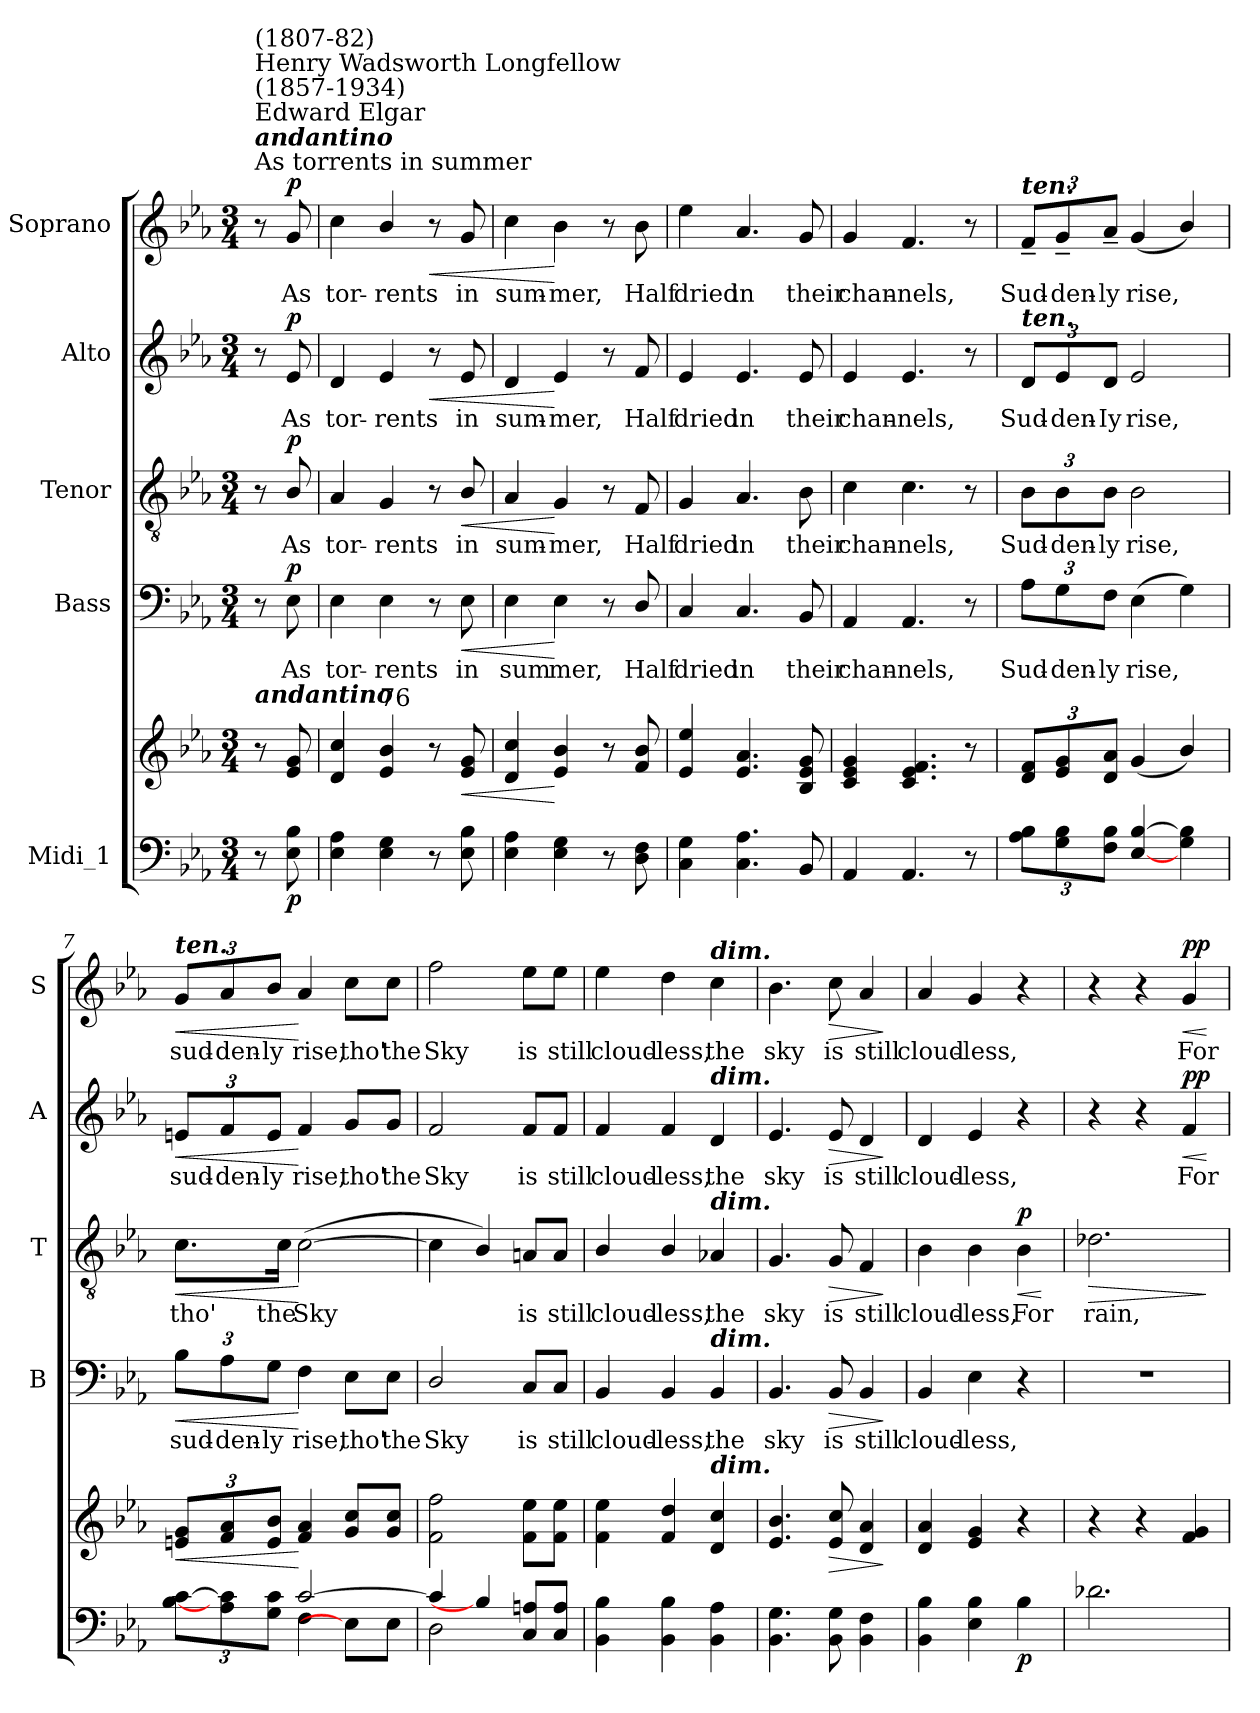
**kern	**kern	**dynam	**kern	**text	**dynam	**kern	**text	**dynam	**kern	**text	**dynam	**kern	**text	**dynam
*part5	*part5	*part5	*part4	*part4	*part4	*part3	*part3	*part3	*part2	*part2	*part2	*part1	*part1	*part1
*staff6	*staff5	*staff5/6	*staff4	*staff4	*staff4	*staff3	*staff3	*staff3	*staff2	*staff2	*staff2	*staff1	*staff1	*staff1
*I"Midi_1	*	*	*I"Bass	*	*	*I"Tenor	*	*	*I"Alto	*	*	*I"Soprano	*	*
*	*	*	*I'B	*	*	*I'T	*	*	*I'A	*	*	*I'S	*	*
*clefF4	*clefG2	*	*clefF4	*	*	*clefGv2	*	*	*clefG2	*	*	*clefG2	*	*
*k[b-e-a-]	*k[b-e-a-]	*	*k[b-e-a-]	*	*	*k[b-e-a-]	*	*	*k[b-e-a-]	*	*	*k[b-e-a-]	*	*
*E-:	*E-:	*	*E-:	*	*	*E-:	*	*	*E-:	*	*	*E-:	*	*
*M3/4	*M3/4	*	*M3/4	*	*	*M3/4	*	*	*M3/4	*	*	*M3/4	*	*
*MM95	*MM95	*	*MM95	*	*	*MM95	*	*	*MM95	*	*	*MM76	*	*
=1	=1	=1	=1	=1	=1	=1	=1	=1	=1	=1	=1	=1	=1	=1
!	!	!	!	!	!	!	!	!	!	!	!	!LO:TX:a:t=As torrents in summer	!	!
!	!	!	!	!	!	!	!	!	!	!	!	!LO:TX:a:Bi:t=andantino	!	!
!	!	!	!	!	!	!	!	!	!	!	!	!LO:TX:a:t=Edward Elgar	!	!
!	!	!	!	!	!	!	!	!	!	!	!	!LO:TX:a:t=(1857-1934)	!	!
!	!	!	!	!	!	!	!	!	!	!	!	!LO:TX:a:t=Henry Wadsworth Longfellow	!	!
!	!	!	!	!	!	!	!	!	!	!	!	!LO:TX:a:t=(1807-82)	!	!
!	!LO:TX:a:Bi:t=andantino	!	!	!	!	!	!	!	!	!	!	!	!	!
8r	8r	.	8r	.	.	8r	.	.	8r	.	.	8r	.	.
!	!	!LO:DY:b=2	!	!LO:LY:b	!LO:DY:b	!	!LO:LY:b	!LO:DY:b	!	!LO:LY:b	!LO:DY:b	!	!LO:LY:b	!LO:DY:b
8E-\ 8B-\	8e-/ 8g/	p	8E-\	As	p	8B-/	As	p	8e-/	As	p	8g/	As	p
=2	=2	=2	=2	=2	=2	=2	=2	=2	=2	=2	=2	=2	=2	=2
!	!	!	!	!LO:LY:b	!	!	!LO:LY:b	!	!	!LO:LY:b	!	!	!LO:LY:b	!
4E-\ 4A-\	4d/ 4cc/	.	4E-\	tor-	.	4A-/	tor-	.	4d/	tor-	.	4cc\	tor-	.
!	!LO:TX:a:t=76	!	!	!	!	!	!	!	!	!	!	!	!	!
!	!	!	!	!LO:LY:b	!	!	!LO:LY:b	!	!	!LO:LY:b	!	!	!LO:LY:b	!
4E-\ 4G\	4e-/ 4b-/	.	4E-\	-rents	.	4G/	-rents	.	4e-/	-rents	.	4b-/	-rents	.
!	!	!	!	!	!	!	!	!	!	!	!LO:HP:b	!	!	!LO:HP:b
8r	8r	.	8r	.	.	8r	.	.	8r	.	<	8r	.	<
!	!	!LO:HP:b	!	!LO:LY:b	!LO:HP:b	!	!LO:LY:b	!LO:HP:b	!	!LO:LY:b	!	!	!LO:LY:b	!
8E-\ 8B-\	8e-/ 8g/	<	8E-\	in	<	8B-/	in	<	8e-/	in	.	8g/	in	.
=3	=3	=3	=3	=3	=3	=3	=3	=3	=3	=3	=3	=3	=3	=3
!	!	!	!	!LO:LY:b	!	!	!LO:LY:b	!	!	!LO:LY:b	!	!	!LO:LY:b	!
4E-\ 4A-\	4d/ 4cc/	.	4E-\	sum	.	4A-/	sum-	.	4d/	sum-	.	4cc\	sum-	.
!	!	!	!	!LO:LY:b	!	!	!LO:LY:b	!	!	!LO:LY:b	!	!	!LO:LY:b	!
4E-\ 4G\	4e-/ 4b-/	[	4E-\	mer,	[	4G/	-mer,	[	4e-/	-mer,	[	4b-\	-mer,	[
8r	8r	.	8r	.	.	8r	.	.	8r	.	.	8r	.	.
!	!	!	!	!LO:LY:b	!	!	!LO:LY:b	!	!	!LO:LY:b	!	!	!LO:LY:b	!
8D\ 8F\	8f/ 8b-/	.	8D/	Half	.	8F/	Half	.	8f/	Half	.	8b-\	Half	.
=4	=4	=4	=4	=4	=4	=4	=4	=4	=4	=4	=4	=4	=4	=4
!	!	!	!	!LO:LY:b	!	!	!LO:LY:b	!	!	!LO:LY:b	!	!	!LO:LY:b	!
4C\ 4G\	4e-/ 4ee-/	.	4C/	dried	.	4G/	dried	.	4e-/	dried	.	4ee-\	dried	.
!	!	!	!	!LO:LY:b	!	!	!LO:LY:b	!	!	!LO:LY:b	!	!	!LO:LY:b	!
4.C\ 4.A-\	4.e-/ 4.a-/	.	4.C/	in	.	4.A-/	in	.	4.e-/	in	.	4.a-/	in	.
!	!	!	!	!LO:LY:b	!	!	!LO:LY:b	!	!	!LO:LY:b	!	!	!LO:LY:b	!
8BB-/	8B-/ 8e-/ 8g/	.	8BB-/	their	.	8B-\	their	.	8e-/	their	.	8g/	their	.
=5	=5	=5	=5	=5	=5	=5	=5	=5	=5	=5	=5	=5	=5	=5
!	!	!	!	!LO:LY:b	!	!	!LO:LY:b	!	!	!LO:LY:b	!	!	!LO:LY:b	!
4AA-/	4c/ 4e-/ 4g/	.	4AA-/	chan-	.	4c\	chan-	.	4e-/	chan-	.	4g/	chan-	.
!	!	!	!	!LO:LY:b	!	!	!LO:LY:b	!	!	!LO:LY:b	!	!	!LO:LY:b	!
4.AA-/	4.c/ 4.e-/ 4.f/	.	4.AA-/	-nels,	.	4.c\	-nels,	.	4.e-/	-nels,	.	4.f/	-nels,	.
8r	8r	.	8r	.	.	8r	.	.	8r	.	.	8r	.	.
=6	=6	=6	=6	=6	=6	=6	=6	=6	=6	=6	=6	=6	=6	=6
*Xbrackettup	*Xbrackettup	*	*Xbrackettup	*	*	*	*	*	*	*	*	*	*	*
!	!	!	!	!LO:LY:b	!	!	!	!	!	!	!	!	!	!
*	*	*	*	*	*	*Xbrackettup	*	*	*	*	*	*	*	*
!	!	!	!	!	!	!	!LO:LY:b	!	!	!	!	!	!	!
*	*	*	*	*	*	*	*	*	*Xbrackettup	*	*	*	*	*
!	!	!	!	!	!	!	!	!	!	!LO:LY:b	!	!	!	!
*	*	*	*	*	*	*	*	*	*	*	*	*Xbrackettup	*	*
!	!	!	!	!	!	!	!	!	!	!	!	!LO:TX:a:Bi:t=ten.	!	!
!	!	!	!	!	!	!	!	!	!LO:TX:a:Bi:t=ten.	!	!	!	!	!
!	!	!	!	!	!	!	!	!	!	!	!	!	!LO:LY:b	!
12A-\ 12B-\L	12d/ 12f/L	.	12A-\L	Sud-	.	12B-\L	Sud-	.	12d/L	Sud-	.	12f~/L	Sud-	.
!	!	!	!	!LO:LY:b	!	!	!LO:LY:b	!	!	!LO:LY:b	!	!	!LO:LY:b	!
12G\ 12B-\	12e-/ 12g/	.	12G\	-den-	.	12B-\	-den-	.	12e-/	-den-	.	12g~/	-den-	.
!	!	!	!	!LO:LY:b	!	!	!LO:LY:b	!	!	!LO:LY:b	!	!	!LO:LY:b	!
12F\ 12B-\J	12d/ 12a-/J	.	12F\J	-ly	.	12B-\J	-ly	.	12d/J	-Iy	.	12a-~/J	-ly	.
!	!	!	!	!LO:LY:b	!	!	!LO:LY:b	!	!	!LO:LY:b	!	!	!LO:LY:b	!
[4E-/ [4B-/	(<4g/	.	(>4E-\	rise,	.	2B-\	rise,	.	2e-/	rise,	.	(<4g/	rise,	.
4G\ 4B-\]	4b-/)	.	4G\)	.	.	.	.	.	.	.	.	4b-/)	.	.
!!LO:PB:g=z
=7	=7	=7	=7	=7	=7	=7	=7	=7	=7	=7	=7	=7	=7	=7
*	*	*	*	*	*	*	*	*	*	*	*	*MM76	*	*
*^	*	*	*	*	*	*	*	*	*	*	*	*	*	*
!	!	!	!	!	!	!	!	!	!	!	!	!	!LO:TX:a:Bi:t=ten.	!	!
!	!	!	!LO:HP:b	!	!LO:LY:b	!LO:HP:b	!	!LO:LY:b	!LO:HP:b	!	!LO:LY:b	!LO:HP:b	!	!LO:LY:b	!LO:HP:b
4ryy	[12B-\ [12c\L	12en/ 12g/L	<	12B-\L	sud-	<	8.c\L	tho'	<	12en/L	sud-	<	12g/L	sud-	<
!	!	!	!	!	!LO:LY:b	!	!	!	!	!	!LO:LY:b	!	!	!LO:LY:b	!
.	12A-\ 12c\]	12f/ 12a-/	.	12A-\	-den-	.	.	.	.	12f/	-den-	.	12a-/	-den-	.
!	!	!	!	!	!LO:LY:b	!	!	!	!	!	!LO:LY:b	!	!	!LO:LY:b	!
.	12G\ 12c\J	12e/ 12b-/J	.	12G\J	-ly	.	.	.	.	12e/J	-ly	.	12b-/J	-ly	.
!	!	!	!	!	!	!	!	!LO:LY:b	!	!	!	!	!	!	!
.	.	.	.	.	.	.	16c\Jk	the	.	.	.	.	.	.	.
!	!	!	!	!	!LO:LY:b	!	!	!LO:LY:b	!	!	!LO:LY:b	!	!	!LO:LY:b	!
[2c/	4F\	4f/ 4a-/	[	4F\	rise,	[	(>[2c\	Sky	[	4f/	rise,	[	4a-/	rise,	[
!	!	!	!	!	!LO:LY:b	!	!	!	!	!	!LO:LY:b	!	!	!LO:LY:b	!
.	8E-i\L]	8g/ 8cc/L	.	8E-\L	tho'	.	.	.	.	8g/L	tho'	.	8cc\L	tho'	.
!	!	!	!	!	!LO:LY:b	!	!	!	!	!	!LO:LY:b	!	!	!LO:LY:b	!
.	8E-\J	8g/ 8cc/J	.	8E-\J	the	.	.	.	.	8g/J	the	.	8cc\J	the	.
=8	=8	=8	=8	=8	=8	=8	=8	=8	=8	=8	=8	=8	=8	=8	=8
!	!	!	!	!	!LO:LY:b	!	!	!	!	!	!LO:LY:b	!	!	!LO:LY:b	!
4c/]	2D\	2f\ 2ff\	.	2D/	Sky	.	4c\]	.	.	2f/	Sky	.	2ff\	Sky	.
4B-/]	.	.	.	.	.	.	4B-/)	.	.	.	.	.	.	.	.
!	!	!	!	!	!LO:LY:b	!	!	!LO:LY:b	!	!	!LO:LY:b	!	!	!LO:LY:b	!
8C/ 8An/L	4ryy	8f\ 8ee-\L	.	8C/L	is	.	8An/L	is	.	8f/L	is	.	8ee-\L	is	.
!	!	!	!	!	!LO:LY:b	!	!	!LO:LY:b	!	!	!LO:LY:b	!	!	!LO:LY:b	!
8C/ 8A/J	.	8f\ 8ee-\J	.	8C/J	still	.	8A/J	still	.	8f/J	still	.	8ee-\J	still	.
=9	=9	=9	=9	=9	=9	=9	=9	=9	=9	=9	=9	=9	=9	=9	=9
!	!	!	!	!	!LO:LY:b	!	!	!LO:LY:b	!	!	!LO:LY:b	!	!	!LO:LY:b	!
4BB-\ 4B-\	2ryy	4f\ 4ee-\	.	4BB-/	cloud-	.	4B-/	cloud-	.	4f/	cloud-	.	4ee-\	cloud-	.
!	!	!	!	!	!LO:LY:b	!	!	!LO:LY:b	!	!	!LO:LY:b	!	!	!LO:LY:b	!
4BB-\ 4B-\	.	4f/ 4dd/	.	4BB-/	-less,	.	4B-/	-less,	.	4f/	-less,	.	4dd\	-less,	.
!	!	!	!	!	!	!	!	!	!	!	!	!	!LO:TX:a:Bi:t=dim.	!	!
!	!	!	!	!	!	!	!	!	!	!LO:TX:a:Bi:t=dim.	!	!	!	!	!
!	!	!	!	!	!	!	!LO:TX:a:Bi:t=dim.	!	!	!	!	!	!	!	!
!	!	!	!	!LO:TX:a:Bi:t=dim.	!	!	!	!	!	!	!	!	!	!	!
!	!	!LO:TX:a:Bi:t=dim.	!	!	!	!	!	!	!	!	!	!	!	!	!
!	!	!	!	!	!LO:LY:b	!	!	!LO:LY:b	!	!	!LO:LY:b	!	!	!LO:LY:b	!
4BB-\ 4A-i\	4ryy	4d/ 4cc/	.	4BB-/	the	.	4A-X/	the	.	4d/	the	.	4cc\	the	.
=10	=10	=10	=10	=10	=10	=10	=10	=10	=10	=10	=10	=10	=10	=10	=10
!	!	!	!	!	!LO:LY:b	!	!	!LO:LY:b	!	!	!LO:LY:b	!	!	!LO:LY:b	!
4.BB-\ 4.G\	2ryy	4.e-/ 4.b-/	.	4.BB-/	sky	.	4.G/	sky	.	4.e-/	sky	.	4.b-\	sky	.
!	!	!	!LO:HP:b	!	!LO:LY:b	!LO:HP:b	!	!LO:LY:b	!LO:HP:b	!	!LO:LY:b	!LO:HP:b	!	!LO:LY:b	!LO:HP:b
8BB-\ 8G\	.	8e-/ 8cc/	>	8BB-/	is	>	8G/	is	>	8e-/	is	>	8cc\	is	>
!	!	!	!	!	!LO:LY:b	!	!	!LO:LY:b	!	!	!LO:LY:b	!	!	!LO:LY:b	!
4BB-\ 4F\	4ryy	4d/ 4a-/	.	4BB-/	still	.	4F/	still	.	4d/	still	.	4a-/	still	.
*v	*v	*	*	*	*	*	*	*	*	*	*	*	*	*	*
.	.	]	.	.	]	.	.	]	.	.	]	.	.	]
=11	=11	=11	=11	=11	=11	=11	=11	=11	=11	=11	=11	=11	=11	=11
*^	*	*	*	*	*	*	*	*	*	*	*	*	*	*
!	!	!	!	!	!LO:LY:b	!	!	!LO:LY:b	!	!	!LO:LY:b	!	!	!LO:LY:b	!
4BB-\ 4B-\	2.ryy	4d/ 4a-/	.	4BB-/	cloud-	.	4B-\	cloud-	.	4d/	cloud-	.	4a-/	cloud-	.
!	!	!	!	!	!LO:LY:b	!	!	!LO:LY:b	!	!	!LO:LY:b	!	!	!LO:LY:b	!
4E-\ 4B-\	.	4e-/ 4g/	.	4E-\	-less,	.	4B-\	-less,	.	4e-/	-less,	.	4g/	-less,	.
!	!	!	!LO:DY:b=2	!	!	!	!	!LO:LY:b	!LO:HP:b	!	!	!	!	!	!
!	!	!	!	!	!	!	!	!	!LO:DY:n=1:b	!	!	!	!	!	!
4B-\	.	4r	p	4r	.	.	4B-\	For	< p	4r	.	.	4r	.	.
*v	*v	*	*	*	*	*	*	*	*	*	*	*	*	*	*
.	.	.	.	.	.	.	.	[	.	.	.	.	.	.
!!LO:PB:g=z
=12	=12	=12	=12	=12	=12	=12	=12	=12	=12	=12	=12	=12	=12	=12
!	!	!	!	!	!	!	!LO:LY:b	!LO:HP:b	!	!	!	!	!	!
2.d-X\	4r	.	2.r	.	.	2.d-X\	rain,	>	4r	.	.	4r	.	.
.	4r	.	.	.	.	.	.	.	4r	.	.	4r	.	.
!	!	!	!	!	!	!	!	!	!	!LO:LY:b	!LO:HP:b	!	!LO:LY:b	!LO:HP:b
!	!	!	!	!	!	!	!	!	!	!	!LO:DY:n=1:b	!	!	!LO:DY:n=1:b
.	4f/ 4g/	.	.	.	.	.	.	.	4f/	For	< pp	4g/	For	< pp
.	.	.	.	.	.	.	.	]	.	.	[	.	.	[
=	=	=	=	=	=	=	=	=	=	=	=	=	=	=
*-	*-	*-	*-	*-	*-	*-	*-	*-	*-	*-	*-	*-	*-	*-
